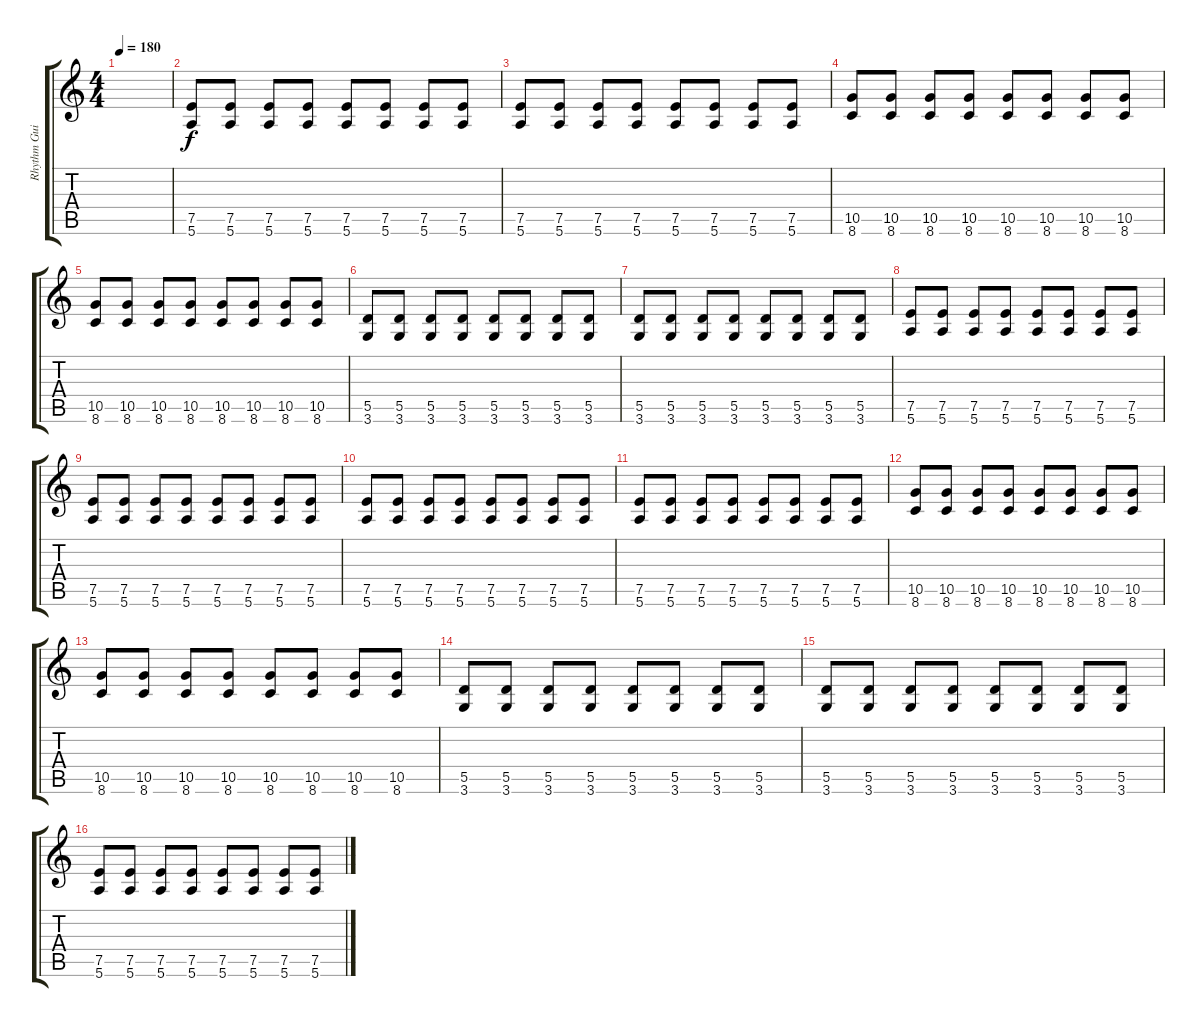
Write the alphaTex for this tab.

\track ("Rhythm Guitar" "Rhythm Gui") {instrument distortionguitar}
\staff {score tabs}
\tuning (E4 B3 G3 D3 A2 E2) {hide}
\ts (4 4)
\tempo 180
\clef g2
\ks c
|
(7.5 5.6).8 (7.5 5.6).8 (7.5 5.6).8 (7.5 5.6).8 (7.5 5.6).8 (7.5 5.6).8 (7.5 5.6).8 (7.5 5.6).8 |
(7.5 5.6).8 (7.5 5.6).8 (7.5 5.6).8 (7.5 5.6).8 (7.5 5.6).8 (7.5 5.6).8 (7.5 5.6).8 (7.5 5.6).8 |
(10.5 8.6).8 (10.5 8.6).8 (10.5 8.6).8 (10.5 8.6).8 (10.5 8.6).8 (10.5 8.6).8 (10.5 8.6).8 (10.5 8.6).8 |
(10.5 8.6).8 (10.5 8.6).8 (10.5 8.6).8 (10.5 8.6).8 (10.5 8.6).8 (10.5 8.6).8 (10.5 8.6).8 (10.5 8.6).8 |
(5.5 3.6).8 (5.5 3.6).8 (5.5 3.6).8 (5.5 3.6).8 (5.5 3.6).8 (5.5 3.6).8 (5.5 3.6).8 (5.5 3.6).8 |
(5.5 3.6).8 (5.5 3.6).8 (5.5 3.6).8 (5.5 3.6).8 (5.5 3.6).8 (5.5 3.6).8 (5.5 3.6).8 (5.5 3.6).8 |
(7.5 5.6).8 (7.5 5.6).8 (7.5 5.6).8 (7.5 5.6).8 (7.5 5.6).8 (7.5 5.6).8 (7.5 5.6).8 (7.5 5.6).8 |
(7.5 5.6).8 (7.5 5.6).8 (7.5 5.6).8 (7.5 5.6).8 (7.5 5.6).8 (7.5 5.6).8 (7.5 5.6).8 (7.5 5.6).8 |
(7.5 5.6).8 (7.5 5.6).8 (7.5 5.6).8 (7.5 5.6).8 (7.5 5.6).8 (7.5 5.6).8 (7.5 5.6).8 (7.5 5.6).8 |
(7.5 5.6).8 (7.5 5.6).8 (7.5 5.6).8 (7.5 5.6).8 (7.5 5.6).8 (7.5 5.6).8 (7.5 5.6).8 (7.5 5.6).8 |
(10.5 8.6).8 (10.5 8.6).8 (10.5 8.6).8 (10.5 8.6).8 (10.5 8.6).8 (10.5 8.6).8 (10.5 8.6).8 (10.5 8.6).8 |
(10.5 8.6).8 (10.5 8.6).8 (10.5 8.6).8 (10.5 8.6).8 (10.5 8.6).8 (10.5 8.6).8 (10.5 8.6).8 (10.5 8.6).8 |
(5.5 3.6).8 (5.5 3.6).8 (5.5 3.6).8 (5.5 3.6).8 (5.5 3.6).8 (5.5 3.6).8 (5.5 3.6).8 (5.5 3.6).8 |
(5.5 3.6).8 (5.5 3.6).8 (5.5 3.6).8 (5.5 3.6).8 (5.5 3.6).8 (5.5 3.6).8 (5.5 3.6).8 (5.5 3.6).8 |
(7.5 5.6).8 (7.5 5.6).8 (7.5 5.6).8 (7.5 5.6).8 (7.5 5.6).8 (7.5 5.6).8 (7.5 5.6).8 (7.5 5.6).8
